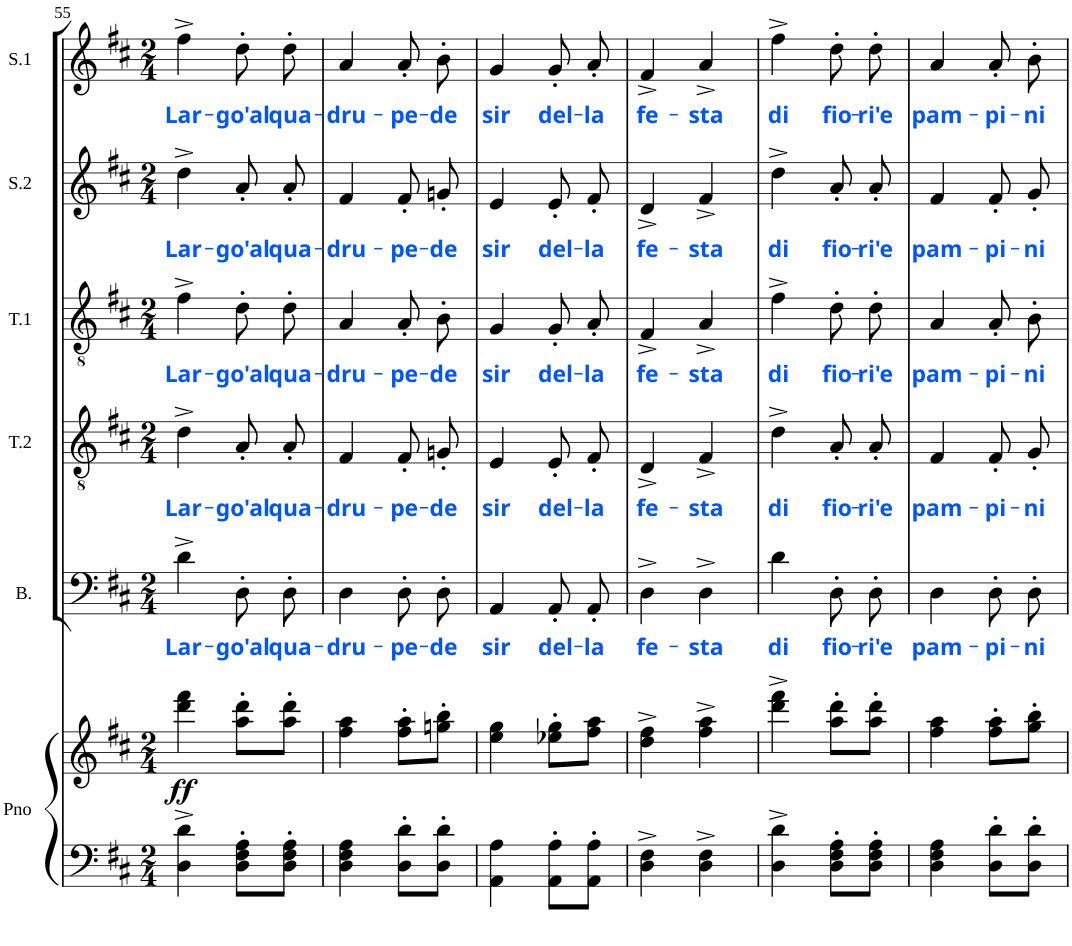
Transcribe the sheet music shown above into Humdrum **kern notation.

**kern	**kern	**dynam	**kern	**text	**kern	**text	**kern	**text	**kern	**text	**kern	**text
*part6	*part6	*part6	*part5	*part5	*part4	*part4	*part3	*part3	*part2	*part2	*part1	*part1
*staff7	*staff6	*staff6/7	*staff5	*staff5	*staff4	*staff4	*staff3	*staff3	*staff2	*staff2	*staff1	*staff1
*I"Piano	*	*	*I"Bass	*	*I"Tenor 2	*	*I"Tenor 1	*	*I"Soprano 2	*	*I"Soprano 1	*
*I'Pno	*	*	*I'B.	*	*I'T.2	*	*I'T.1	*	*I'S.2	*	*I'S.1	*
!!LO:PB:g=z
*clefF4	*clefG2	*	*clefF4	*	*clefGv2	*	*clefGv2	*	*clefG2	*	*clefG2	*
*k[f#c#]	*k[f#c#]	*	*k[f#c#]	*	*k[f#c#]	*	*k[f#c#]	*	*k[f#c#]	*	*k[f#c#]	*
*D:	*D:	*	*D:	*	*D:	*	*D:	*	*D:	*	*D:	*
*M2/4	*M2/4	*	*M2/4	*	*M2/4	*	*M2/4	*	*M2/4	*	*M2/4	*
=55	=55	=55	=55	=55	=55	=55	=55	=55	=55	=55	=55	=55
!	!	!LO:DY:b	!	!LO:LY:b:color=#0055FF	!	!LO:LY:b:color=#0055FF	!	!LO:LY:b:color=#0055FF	!	!LO:LY:b:color=#0055FF	!	!LO:LY:b:color=#0055FF
4D\^ 4d\^	4ddd\ 4fff#\	ff	4d^\	Lar-	4d^\	Lar-	4f#^\	Lar-	4dd^\	Lar-	4ff#^\	Lar-
!	!	!	!	!LO:LY:b:color=#0055FF	!	!LO:LY:b:color=#0055FF	!	!LO:LY:b:color=#0055FF	!	!LO:LY:b:color=#0055FF	!	!LO:LY:b:color=#0055FF
8D\' 8F#\' 8A\'L	8aa\' 8ddd\'L	.	8D'\L	-go'al	8A'/L	-go'al	8d'\L	-go'al	8a'/L	-go'al	8dd'\L	-go'al
!	!	!	!	!LO:LY:b:color=#0055FF	!	!LO:LY:b:color=#0055FF	!	!LO:LY:b:color=#0055FF	!	!LO:LY:b:color=#0055FF	!	!LO:LY:b:color=#0055FF
8D\' 8F#\' 8A\'J	8aa\' 8ddd\'J	.	8D'\J	qua-	8A'/J	qua-	8d'\J	qua-	8a'/J	qua-	8dd'\J	qua-
=56	=56	=56	=56	=56	=56	=56	=56	=56	=56	=56	=56	=56
!	!	!	!	!LO:LY:b:color=#0055FF	!	!LO:LY:b:color=#0055FF	!	!LO:LY:b:color=#0055FF	!	!LO:LY:b:color=#0055FF	!	!LO:LY:b:color=#0055FF
4D\ 4F#\ 4A\	4ff#\ 4aa\	.	4D\	-dru-	4F#/	-dru-	4A/	-dru-	4f#/	-dru-	4a/	-dru-
!	!	!	!	!LO:LY:b:color=#0055FF	!	!LO:LY:b:color=#0055FF	!	!LO:LY:b:color=#0055FF	!	!LO:LY:b:color=#0055FF	!	!LO:LY:b:color=#0055FF
8D\' 8d\'L	8ff#\' 8aa\'L	.	8D'\L	-pe-	8F#'/L	-pe-	8A'/L	-pe-	8f#'/L	-pe-	8a'/L	-pe-
!	!	!	!	!LO:LY:b:color=#0055FF	!	!LO:LY:b:color=#0055FF	!	!LO:LY:b:color=#0055FF	!	!LO:LY:b:color=#0055FF	!	!LO:LY:b:color=#0055FF
8D\' 8d\'J	8ggn\' 8bb\'J	.	8D'\J	-de	8Gn'/J	-de	8B'/J	-de	8gn'/J	-de	8b'/J	-de
=57	=57	=57	=57	=57	=57	=57	=57	=57	=57	=57	=57	=57
!	!	!	!	!LO:LY:b:color=#0055FF	!	!LO:LY:b:color=#0055FF	!	!LO:LY:b:color=#0055FF	!	!LO:LY:b:color=#0055FF	!	!LO:LY:b:color=#0055FF
4AA\ 4A\	4ee\ 4gg\	.	4AA/	sir	4E/	sir	4G/	sir	4e/	sir	4g/	sir
!	!	!	!	!LO:LY:b:color=#0055FF	!	!LO:LY:b:color=#0055FF	!	!LO:LY:b:color=#0055FF	!	!LO:LY:b:color=#0055FF	!	!LO:LY:b:color=#0055FF
8AA\' 8A\'L	8ee-X\' 8gg\'L	.	8AA'/L	del-	8E'/L	del-	8G'/L	del-	8e'/L	del-	8g'/L	del-
!	!	!	!	!LO:LY:b:color=#0055FF	!	!LO:LY:b:color=#0055FF	!	!LO:LY:b:color=#0055FF	!	!LO:LY:b:color=#0055FF	!	!LO:LY:b:color=#0055FF
8AA\' 8A\'J	8ff#\ 8aa\J	.	8AA'/J	-la	8F#'/J	-la	8A'/J	-la	8f#'/J	-la	8a'/J	-la
=58	=58	=58	=58	=58	=58	=58	=58	=58	=58	=58	=58	=58
!	!	!	!	!LO:LY:b:color=#0055FF	!	!LO:LY:b:color=#0055FF	!	!LO:LY:b:color=#0055FF	!	!LO:LY:b:color=#0055FF	!	!LO:LY:b:color=#0055FF
4D\^ 4F#\^	4dd\^ 4ff#\^	.	4D^\	fe-	4D^/	fe-	4F#^/	fe-	4d^/	fe-	4f#^/	fe-
!	!	!	!	!LO:LY:b:color=#0055FF	!	!LO:LY:b:color=#0055FF	!	!LO:LY:b:color=#0055FF	!	!LO:LY:b:color=#0055FF	!	!LO:LY:b:color=#0055FF
4D\^ 4F#\^	4ff#\^ 4aa\^	.	4D^\	-sta	4F#^/	-sta	4A^/	-sta	4f#^/	-sta	4a^/	-sta
=59	=59	=59	=59	=59	=59	=59	=59	=59	=59	=59	=59	=59
!	!	!	!	!LO:LY:b:color=#0055FF	!	!LO:LY:b:color=#0055FF	!	!LO:LY:b:color=#0055FF	!	!LO:LY:b:color=#0055FF	!	!LO:LY:b:color=#0055FF
4D\^ 4d\^	4ddd\^ 4fff#\^	.	4d\	di	4d^\	di	4f#^\	di	4dd^\	di	4ff#^\	di
!	!	!	!	!LO:LY:b:color=#0055FF	!	!LO:LY:b:color=#0055FF	!	!LO:LY:b:color=#0055FF	!	!LO:LY:b:color=#0055FF	!	!LO:LY:b:color=#0055FF
8D\' 8F#\' 8A\'L	8aa\' 8ddd\'L	.	8D'\L	fio-	8A'/L	fio-	8d'\L	fio-	8a'/L	fio-	8dd'\L	fio-
!	!	!	!	!LO:LY:b:color=#0055FF	!	!LO:LY:b:color=#0055FF	!	!LO:LY:b:color=#0055FF	!	!LO:LY:b:color=#0055FF	!	!LO:LY:b:color=#0055FF
8D\' 8F#\' 8A\'J	8aa\' 8ddd\'J	.	8D'\J	-ri'e	8A'/J	-ri'e	8d'\J	-ri'e	8a'/J	-ri'e	8dd'\J	-ri'e
=60	=60	=60	=60	=60	=60	=60	=60	=60	=60	=60	=60	=60
!	!	!	!	!LO:LY:b:color=#0055FF	!	!LO:LY:b:color=#0055FF	!	!LO:LY:b:color=#0055FF	!	!LO:LY:b:color=#0055FF	!	!LO:LY:b:color=#0055FF
4D\ 4F#\ 4A\	4ff#\ 4aa\	.	4D\	pam-	4F#/	pam-	4A/	pam-	4f#/	pam-	4a/	pam-
!	!	!	!	!LO:LY:b:color=#0055FF	!	!LO:LY:b:color=#0055FF	!	!LO:LY:b:color=#0055FF	!	!LO:LY:b:color=#0055FF	!	!LO:LY:b:color=#0055FF
8D\' 8d\'L	8ff#\' 8aa\'L	.	8D'\L	-pi-	8F#'/L	-pi-	8A'/L	-pi-	8f#'/L	-pi-	8a'/L	-pi-
!	!	!	!	!LO:LY:b:color=#0055FF	!	!LO:LY:b:color=#0055FF	!	!LO:LY:b:color=#0055FF	!	!LO:LY:b:color=#0055FF	!	!LO:LY:b:color=#0055FF
8D\' 8d\'J	8gg\' 8bb\'J	.	8D'\J	-ni	8G'/J	-ni	8B'/J	-ni	8g'/J	-ni	8b'/J	-ni
=	=	=	=	=	=	=	=	=	=	=	=	=
*-	*-	*-	*-	*-	*-	*-	*-	*-	*-	*-	*-	*-
